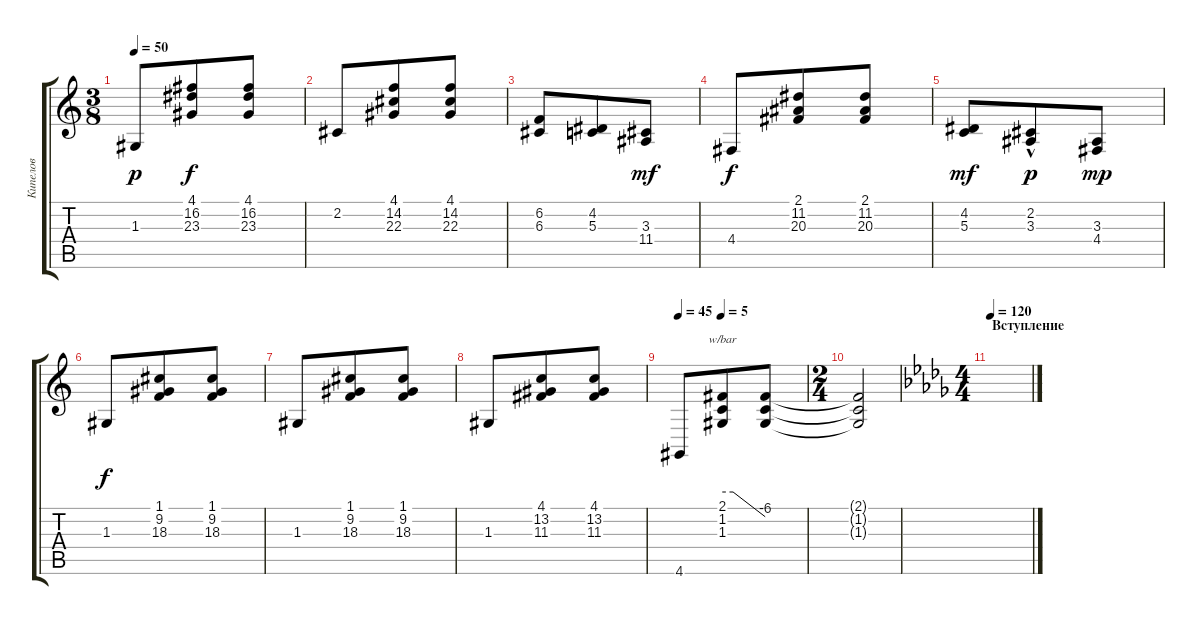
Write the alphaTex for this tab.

\track ("Кипелов " "Кипелов ") {instrument tenorsax}
\staff {score tabs}
\tuning (E4 B3 G3 D3 A2 E2) {hide}
\ts (3 8)
\tempo 50
\clef g2
\ks c
1.3.8{dy p} (4.1 16.2 23.3).8{dy f} (4.1 16.2 23.3).8 |
2.2.8 (4.1 14.2 22.3).8 (4.1 14.2 22.3).8 |
(6.2 6.3).8 (4.2 5.3).8 (3.3 11.4).8{dy mf} |
4.4.8{dy f} (2.1 11.2 20.3).8 (2.1 11.2 20.3).8 |
(4.2 5.3).8{dy mf} (2.2 3.3{hac}).8{dy p} (3.3 4.4).8{dy mp} |
1.3.8{dy f} (1.1 9.2 18.3).8 (1.1 9.2 18.3).8 |
1.3.8 (1.1 9.2 18.3).8 (1.1 9.2 18.3).8 |
1.3.8 (4.1 13.2 11.3).8 (4.1 13.2 11.3).8 |
\tempo 45
\tempo (5 0.3333333333333333)
4.6.8 (2.1 1.2 1.3).8{tbe (custom default 0 0 15 0 60 -24) volume 0} (2.1{t} 1.2{t} 1.3{t}).8 |
\ts (2 4)
(2.1{t} 1.2{t} 1.3{t}).2 |
\ts (4 4)
\section ("" "Вступление ")
\tempo 120
\ks db
